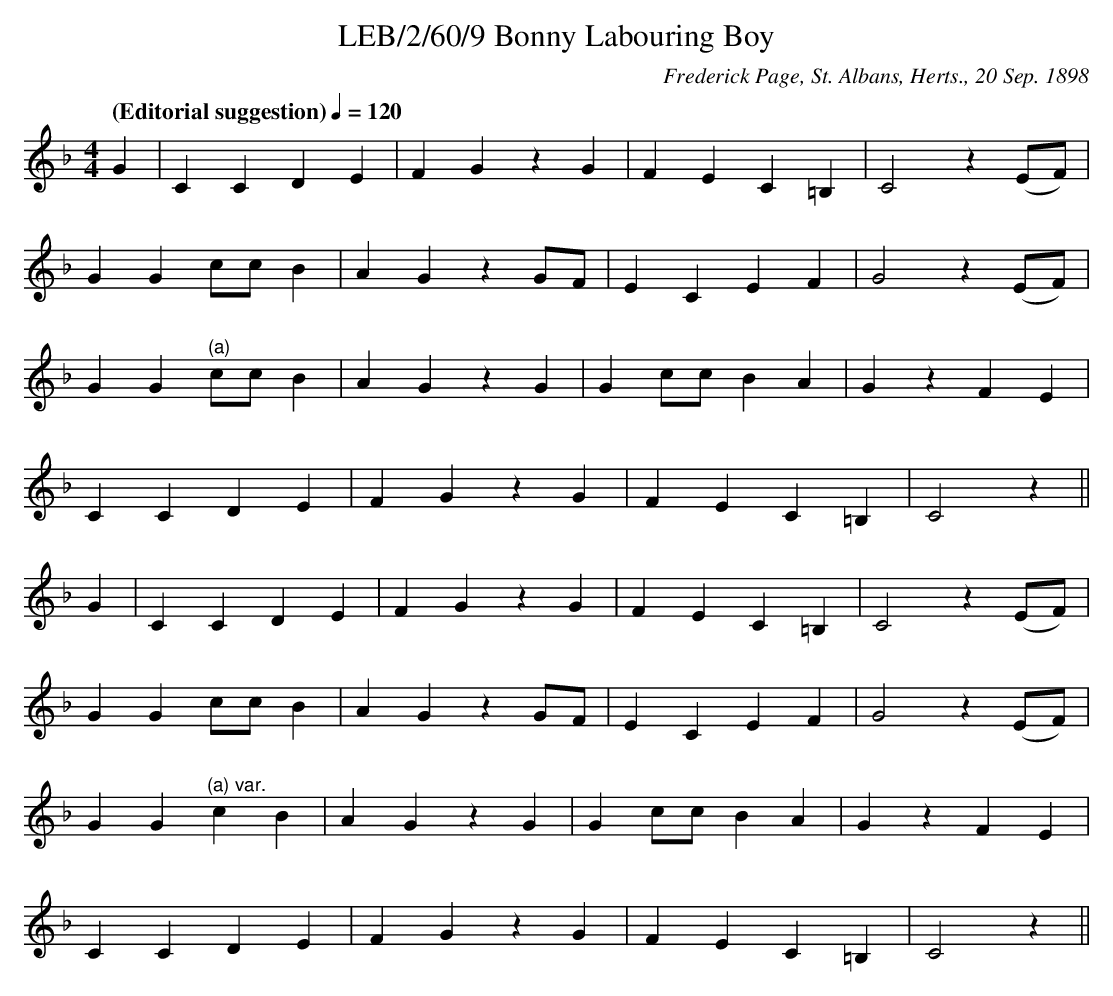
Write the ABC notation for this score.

X:1
T:LEB/2/60/9 Bonny Labouring Boy
C:Frederick Page, St. Albans, Herts., 20 Sep. 1898
L:1/4
Q:"(Editorial suggestion)" 1/4=120
M:4/4
K:F
G | C C D E | F G z G | F E C =B, | C2 z (E/2F/2) |
G G c/2c/2 B | A G z G/2F/2 | E C E F | G2 z (E/2F/2) |
G G "^(a)"c/2c/2 B | A G z G | G c/2c/2 B A | G z F E |
C C D E | F G z G | F E C =B, | C2 z ||
G | C C D E | F G z G | F E C =B, | C2 z (E/2F/2) |
G G c/2c/2 B | A G z G/2F/2 | E C E F | G2 z (E/2F/2) |
G G "^(a) var."c B | A G z G | G c/2c/2 B A | G z F E |
C C D E | F G z G | F E C =B, | C2 z ||
